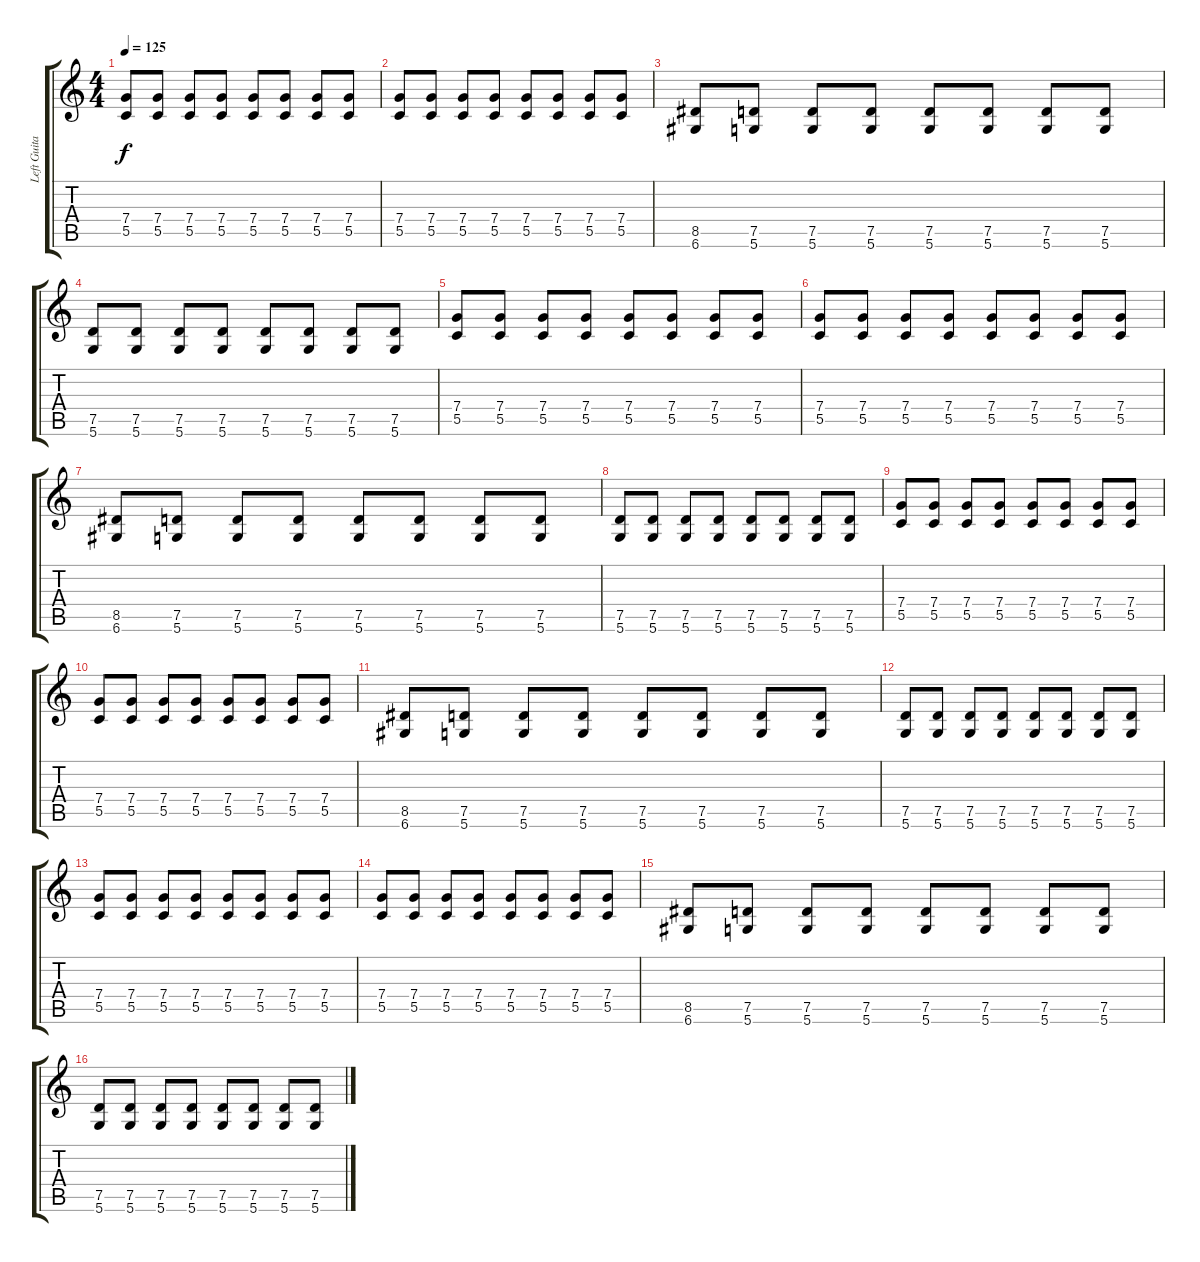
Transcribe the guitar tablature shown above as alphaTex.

\track ("Left Guitar" "Left Guita") {instrument distortionguitar}
\staff {score tabs}
\tuning (D4 A3 F3 C3 G2 D2) {hide}
\ts (4 4)
\tempo 125
\clef g2
\ks c
(7.4 5.5).8{dy f} (7.4 5.5).8 (7.4 5.5).8 (7.4 5.5).8 (7.4 5.5).8 (7.4 5.5).8 (7.4 5.5).8 (7.4 5.5).8 |
(7.4 5.5).8 (7.4 5.5).8 (7.4 5.5).8 (7.4 5.5).8 (7.4 5.5).8 (7.4 5.5).8 (7.4 5.5).8 (7.4 5.5).8 |
(8.5 6.6).8 (7.5 5.6).8 (7.5 5.6).8 (7.5 5.6).8 (7.5 5.6).8 (7.5 5.6).8 (7.5 5.6).8 (7.5 5.6).8 |
(7.5 5.6).8 (7.5 5.6).8 (7.5 5.6).8 (7.5 5.6).8 (7.5 5.6).8 (7.5 5.6).8 (7.5 5.6).8 (7.5 5.6).8 |
(7.4 5.5).8 (7.4 5.5).8 (7.4 5.5).8 (7.4 5.5).8 (7.4 5.5).8 (7.4 5.5).8 (7.4 5.5).8 (7.4 5.5).8 |
(7.4 5.5).8 (7.4 5.5).8 (7.4 5.5).8 (7.4 5.5).8 (7.4 5.5).8 (7.4 5.5).8 (7.4 5.5).8 (7.4 5.5).8 |
(8.5 6.6).8 (7.5 5.6).8 (7.5 5.6).8 (7.5 5.6).8 (7.5 5.6).8 (7.5 5.6).8 (7.5 5.6).8 (7.5 5.6).8 |
(7.5 5.6).8 (7.5 5.6).8 (7.5 5.6).8 (7.5 5.6).8 (7.5 5.6).8 (7.5 5.6).8 (7.5 5.6).8 (7.5 5.6).8 |
(7.4 5.5).8 (7.4 5.5).8 (7.4 5.5).8 (7.4 5.5).8 (7.4 5.5).8 (7.4 5.5).8 (7.4 5.5).8 (7.4 5.5).8 |
(7.4 5.5).8 (7.4 5.5).8 (7.4 5.5).8 (7.4 5.5).8 (7.4 5.5).8 (7.4 5.5).8 (7.4 5.5).8 (7.4 5.5).8 |
(8.5 6.6).8 (7.5 5.6).8 (7.5 5.6).8 (7.5 5.6).8 (7.5 5.6).8 (7.5 5.6).8 (7.5 5.6).8 (7.5 5.6).8 |
(7.5 5.6).8 (7.5 5.6).8 (7.5 5.6).8 (7.5 5.6).8 (7.5 5.6).8 (7.5 5.6).8 (7.5 5.6).8 (7.5 5.6).8 |
(7.4 5.5).8 (7.4 5.5).8 (7.4 5.5).8 (7.4 5.5).8 (7.4 5.5).8 (7.4 5.5).8 (7.4 5.5).8 (7.4 5.5).8 |
(7.4 5.5).8 (7.4 5.5).8 (7.4 5.5).8 (7.4 5.5).8 (7.4 5.5).8 (7.4 5.5).8 (7.4 5.5).8 (7.4 5.5).8 |
(8.5 6.6).8 (7.5 5.6).8 (7.5 5.6).8 (7.5 5.6).8 (7.5 5.6).8 (7.5 5.6).8 (7.5 5.6).8 (7.5 5.6).8 |
(7.5 5.6).8 (7.5 5.6).8 (7.5 5.6).8 (7.5 5.6).8 (7.5 5.6).8 (7.5 5.6).8 (7.5 5.6).8 (7.5 5.6).8
